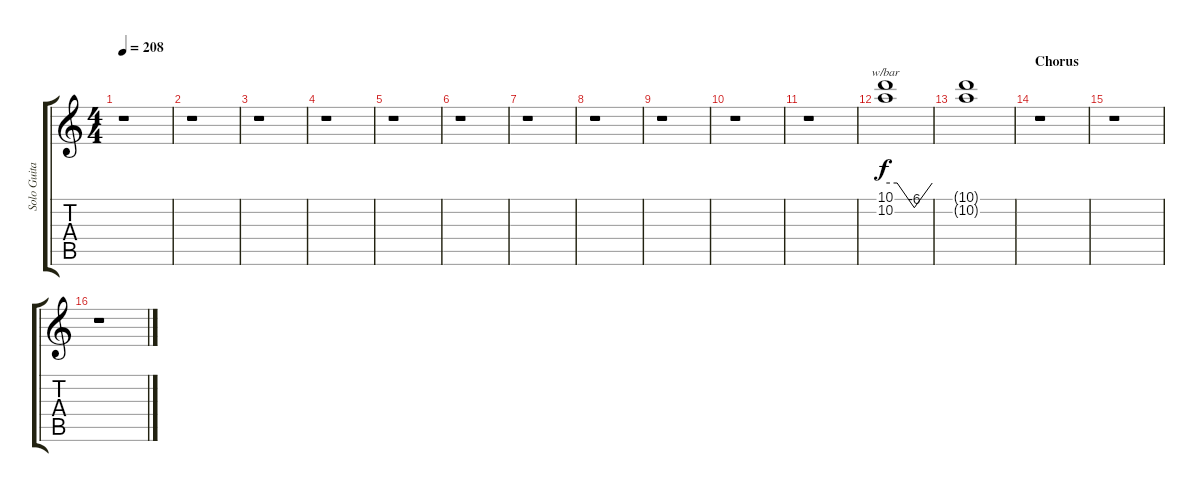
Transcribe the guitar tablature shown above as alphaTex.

\track ("Solo Guitar" "Solo Guita") {instrument distortionguitar}
\staff {score tabs}
\tuning (E4 B3 G3 D3 A2 D2) {hide}
\ts (4 4)
\tempo 208
\clef g2
\ks c
r.1{dy f} |
r.1 |
r.1 |
r.1 |
r.1 |
r.1 |
r.1 |
r.1 |
r.1 |
r.1 |
r.1 |
(10.1 10.2).1{tbe (custom default 0 0 15 0 37 -24 60 0)} |
(10.1{t} 10.2{t}).1 |
\section ("" "Chorus")
r.1 |
r.1 |
r.1
